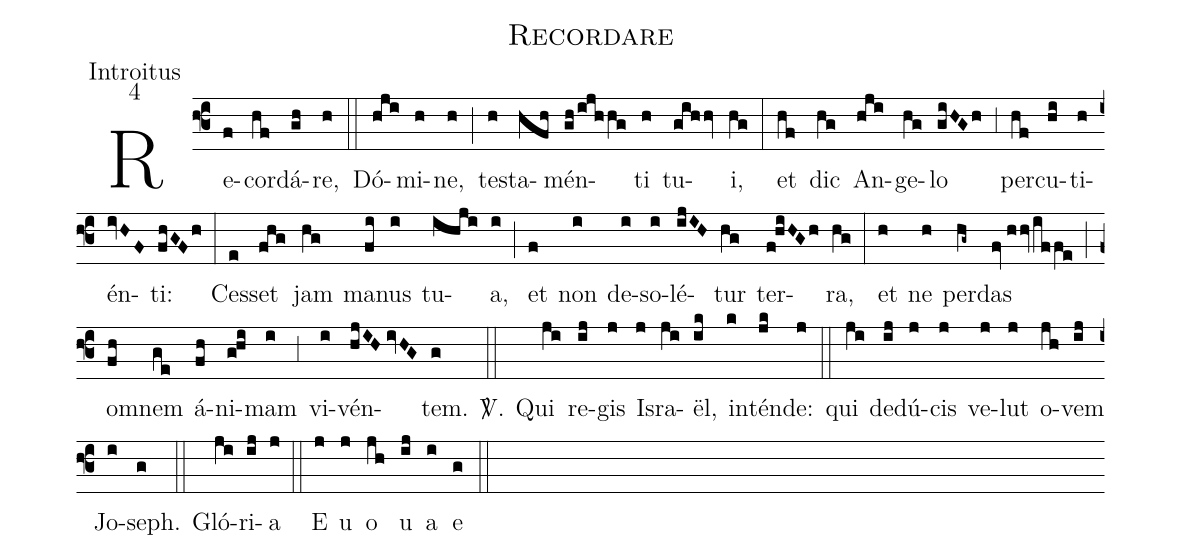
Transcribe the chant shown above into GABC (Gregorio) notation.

name:Recordare;
office-part:Introitus;
mode:4;
%%
(f3) Re(f)cor(hf)dá(gh)re,(h) (::) Dó(hji)mi(h)ne,(h) (;) te(h)sta(hfh)mén(gh/ijhhg)ti(h) tu(gihhv)i,(hg) (:) et(hf) dic(hg) An(hji)ge(hg)lo(giHGh) (;3) per(hf)cu(hi)ti(h)én(ivHF)ti:(fhGFh) (:) Ces(e)set(fhg) jam(hg) ma(fi)nus(i) tu(ihji)a,(i) (;) et(f) non(i) de(i)so(i)lé(ijIH)tur(hg) ter(f!hiHGh)ra,(hg) (:) et(h) ne(h) per(hg~)das(fv//hhv/iffe) (;) o(fh)mnem(ge) á(fh)ni(g!hi)mam(i) (;3) vi(i)vén(hjIH//ivHG)tem.(g) <sp>V/</sp>.(::) Qui(ji) re(ij)gis(j) Is(j)ra(ji)ël,(ik) in(k)tén(jk)de:(j) (::) qui(ji) de(ij)dú(j)cis(j) ve(j)lut(j) o(jh)vem(ij) Jo(i)seph.(g) (::) Gló(ji)ri(ij)a(j) (::) E(j) u(j) o(jh) u(ij) a(i) e(g) (::)
